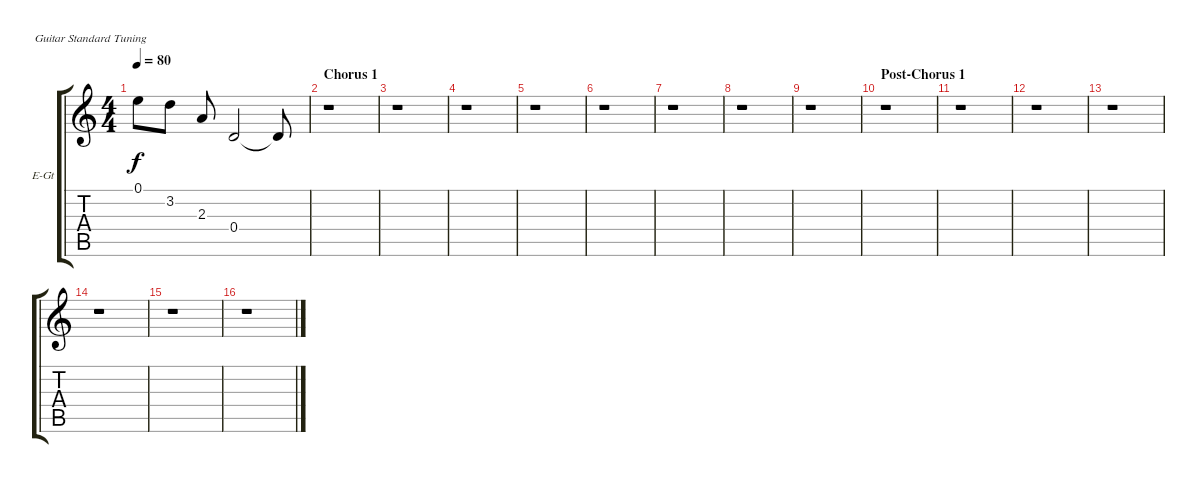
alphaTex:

\bracketExtendMode groupsimilarinstruments
\firstSystemTrackNameOrientation horizontal
\otherSystemsTrackNameOrientation horizontal
\track ("Guitar 1 (Rythm)" "E-Gt") {instrument electricguitarclean}
\staff {score tabs}
\tuning (E4 B3 G3 D3 A2 E2)
\ts (4 4)
\tempo 80
\clef g2
\ks c
0.1.8{dy f} 3.2.8 2.3.8 0.4.2 0.4{t}.8 |
\section ("" "Chorus 1")
r.1 |
r.1 |
r.1 |
r.1 |
r.1 |
r.1 |
r.1 |
r.1 |
\section ("" "Post-Chorus 1")
r.1 |
r.1 |
r.1 |
r.1 |
r.1 |
r.1 |
r.1
